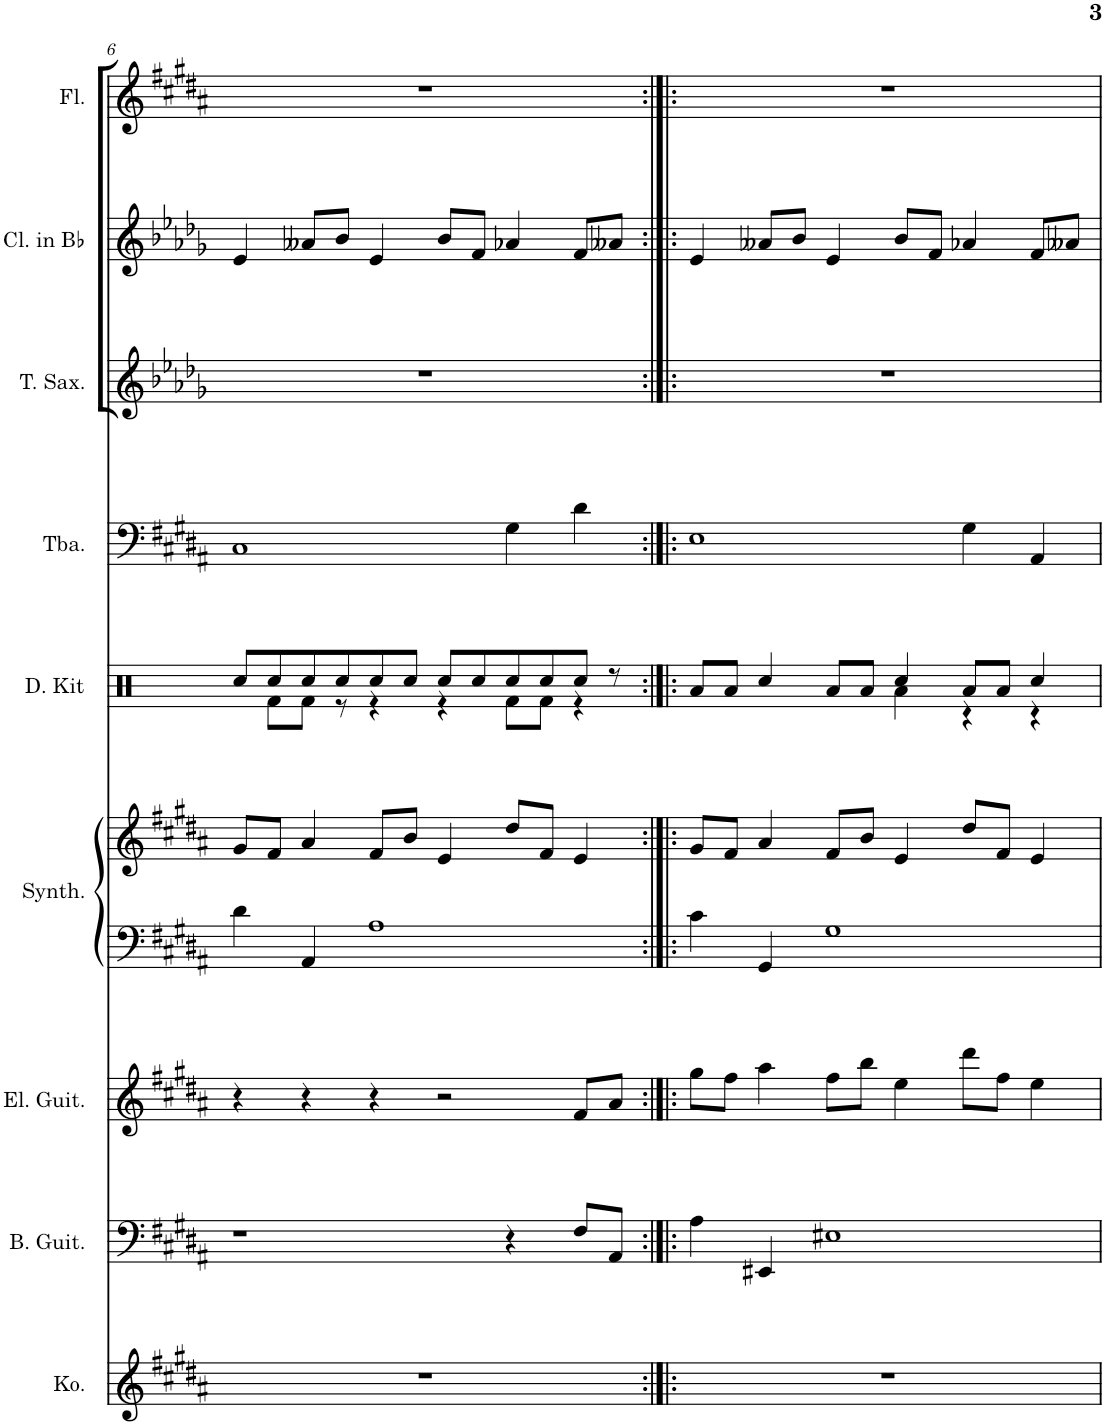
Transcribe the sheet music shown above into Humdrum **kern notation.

**kern	**kern	**kern	**kern	**kern	**kern	**kern	**kern	**kern	**kern
*part9	*part8	*part7	*part6	*part6	*part5	*part4	*part3	*part2	*part1
*staff10	*staff9	*staff8	*staff7	*staff6	*staff5	*staff4	*staff3	*staff2	*staff1
*I"Koto	*I"Bass Guitar	*I"Electric Guitar	*I"Crystal Synthesizer	*	*I"Drum Kit	*I"Tuba	*I"Tenor Saxophone	*I"Clarinet in Bb	*I"Flute
*I'Ko.	*I'B. Guit.	*I'El. Guit.	*I'Synth.	*	*I'D. Kit	*I'Tba.	*I'T. Sax.	*I'Cl. in Bb	*I'Fl.
!!LO:PB:g=z
*clefG2	*clefF4	*clefG2	*clefF4	*clefG2	*clefX	*clefF4	*clefG2	*clefG2	*clefG2
*	*Trd7c12	*Trd7c12	*	*	*	*	*Trd8c14	*Trd1c2	*
*k[f#c#g#d#a#]	*k[f#c#g#d#a#]	*k[f#c#g#d#a#]	*k[f#c#g#d#a#]	*k[f#c#g#d#a#]	*k[]	*k[f#c#g#d#a#]	*k[b-e-a-d-g-]	*k[b-e-a-d-g-]	*k[f#c#g#d#a#]
*M6/4	*M6/4	*M6/4	*M6/4	*M6/4	*M6/4	*M6/4	*M6/4	*M6/4	*M6/4
=6	=6	=6	=6	=6	=6	=6	=6	=6	=6
*	*	*	*	*	*^	*	*	*	*
1.r	1r	4r	4d#\	8g#/L	8Rcc/L	8ryy	1C#	1.r	4e-/	1.r
.	.	.	.	8f#/J	8Rcc/	8Rf\L	.	.	.	.
.	.	4r	4AA#/	4a#/	8Rcc/	8Rf\J	.	.	8a--X/L	.
.	.	.	.	.	8Rcc/	8r	.	.	8b-/J	.
.	.	4r	1A#	8f#/L	8Rcc/	4r	.	.	4e-/	.
.	.	.	.	8b/J	8Rcc/J	.	.	.	.	.
.	.	2r	.	4e/	8Rcc/L	4r	.	.	8b-/L	.
.	.	.	.	.	8Rcc/	.	.	.	8f/J	.
.	4r	.	.	8dd#/L	8Rcc/	8Rf\L	4G#\	.	4a-X/	.
.	.	.	.	8f#/J	8Rcc/	8Rf\J	.	.	.	.
.	8F#/L	8f#/L	.	4e/	8Rcc/J	4r	4d#\	.	8f/L	.
.	8AA#/J	8a#/J	.	.	8r	.	.	.	8a--X/J	.
=7:|!|:	=7:|!|:	=7:|!|:	=7:|!|:	=7:|!|:	=7:|!|:	=7:|!|:	=7:|!|:	=7:|!|:	=7:|!|:	=7:|!|:
1.r	4A#\	8gg#\L	4c#\	8g#/L	8Ra/L	2.ryy	1E	1.r	4e-/	1.r
.	.	8ff#\J	.	8f#/J	8Ra/J	.	.	.	.	.
.	4EE#X/	4aa#\	4GG#/	4a#/	4Rcc/	.	.	.	8a--X/L	.
.	.	.	.	.	.	.	.	.	8b-/J	.
.	1E#X	8ff#\L	1G#	8f#/L	8Ra/L	.	.	.	4e-/	.
.	.	8bb\J	.	8b/J	8Ra/J	.	.	.	.	.
.	.	4ee\	.	4e/	4Rcc/	4Ra\	.	.	8b-/L	.
.	.	.	.	.	.	.	.	.	8f/J	.
.	.	8ddd#\L	.	8dd#/L	8Ra/L	4r	4G#\	.	4a-X/	.
.	.	8ff#\J	.	8f#/J	8Ra/J	.	.	.	.	.
.	.	4ee\	.	4e/	4Rcc/	4r	4AA#/	.	8f/L	.
.	.	.	.	.	.	.	.	.	8a--X/J	.
*	*	*	*	*	*v	*v	*	*	*	*
=	=	=	=	=	=	=	=	=	=
*-	*-	*-	*-	*-	*-	*-	*-	*-	*-
